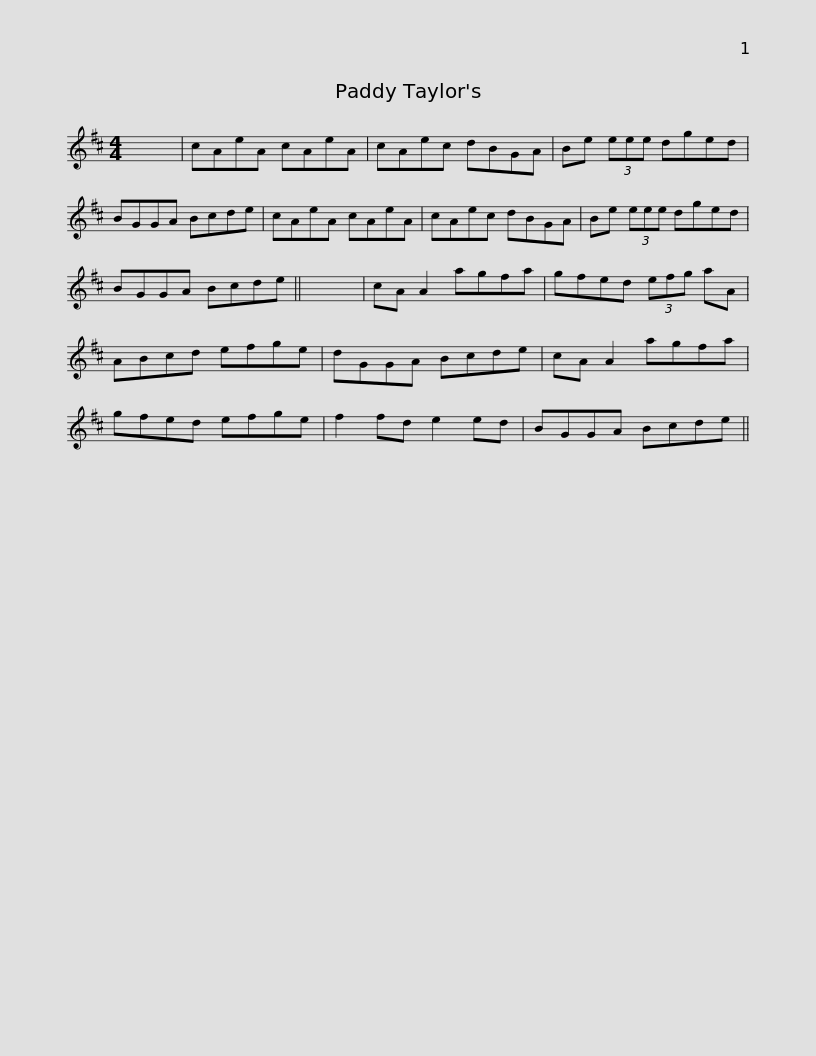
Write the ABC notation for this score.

X:1
L:1/8
M:4/4
I:linebreak $
K:D
V:1 treble
V:1
 x8 | cAeA cAeA | cAec dBGA | Be (3eee dged | BGGA Bcde | %5
 cAeA cAeA |$ cAec dBGA | Be (3eee dged | BGGA Bcde || x8 | %10
 cA A2 agfa | gfed (3efg aA |$ ABcd efge | dGGA Bcde | cA A2 agfa | %15
 gfed efge | f2 fd e2 ed | BGGA Bcde || %18
